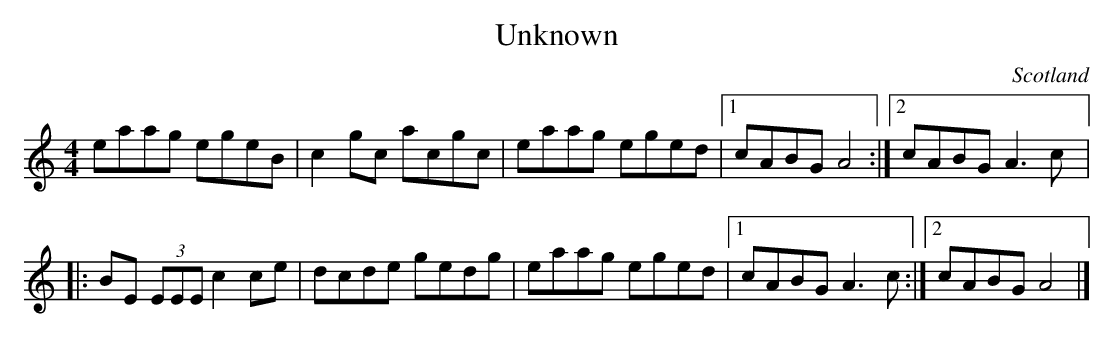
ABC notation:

X:1
T:Unknown
O:Scotland
M:4/4
K:Am
eaag egeB| c2gc acgc| eaag eged|1 cABG A4 :|2 cABG A3c|:
BE (3EEE c2ce| dcde gedg| eaag eged|1 cABG A3c :|2 cABG A4|]
